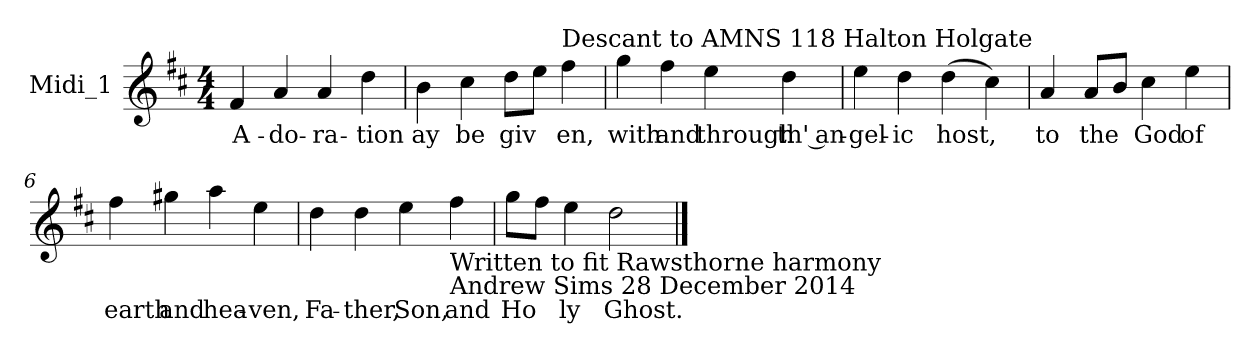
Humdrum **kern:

**kern	**text
*part1	*part1
*staff1	*staff1
*I"Midi_1	*
*clefG2	*
*k[f#c#]	*
*D:	*
*M4/4	*
=1	=1
!	!LO:LY:b
4f#	A-
!	!LO:LY:b
4a	-do-
!	!LO:LY:b
4a	-ra-
!	!LO:LY:b
4dd	-tion
=2	=2
!	!LO:LY:b
4b	ay
!	!LO:LY:b
4cc#	be
!	!LO:LY:b
8ddL	giv
8eeJ	.
!LO:TX:a:t=Descant to AMNS 118 Halton Holgate	!
!	!LO:LY:b
4ff#	en,
=3	=3
!	!LO:LY:b
4gg	with
!	!LO:LY:b
4ff#	and
!	!LO:LY:b
4ee	through
!	!LO:LY:b
4dd	th' an-
=4	=4
!	!LO:LY:b
4ee	-gel-
!	!LO:LY:b
4dd	-ic
!	!LO:LY:b
(>4dd	host,
4cc#)	.
!!LO:LB:g=z
=5	=5
!	!LO:LY:b
4a	to
!	!LO:LY:b
8aL	the
8bJ	.
!	!LO:LY:b
4cc#	God
!	!LO:LY:b
4ee	of
=6	=6
!	!LO:LY:b
4ff#	earth
!	!LO:LY:b
4gg#X	and
!	!LO:LY:b
4aa	hea-
!	!LO:LY:b
4ee	-ven,
=7	=7
!	!LO:LY:b
4dd	Fa-
!	!LO:LY:b
4dd	-ther,
!	!LO:LY:b
4ee	Son,
!LO:TX:b:t=Written to fit Rawsthorne harmony\nAndrew Sims 28 December 2014	!
!	!LO:LY:b
4ff#	and
=8	=8
!	!LO:LY:b
8ggL	Ho
8ff#J	.
!	!LO:LY:b
4ee	ly
!	!LO:LY:b
2dd	Ghost.
==	==
*-	*-
